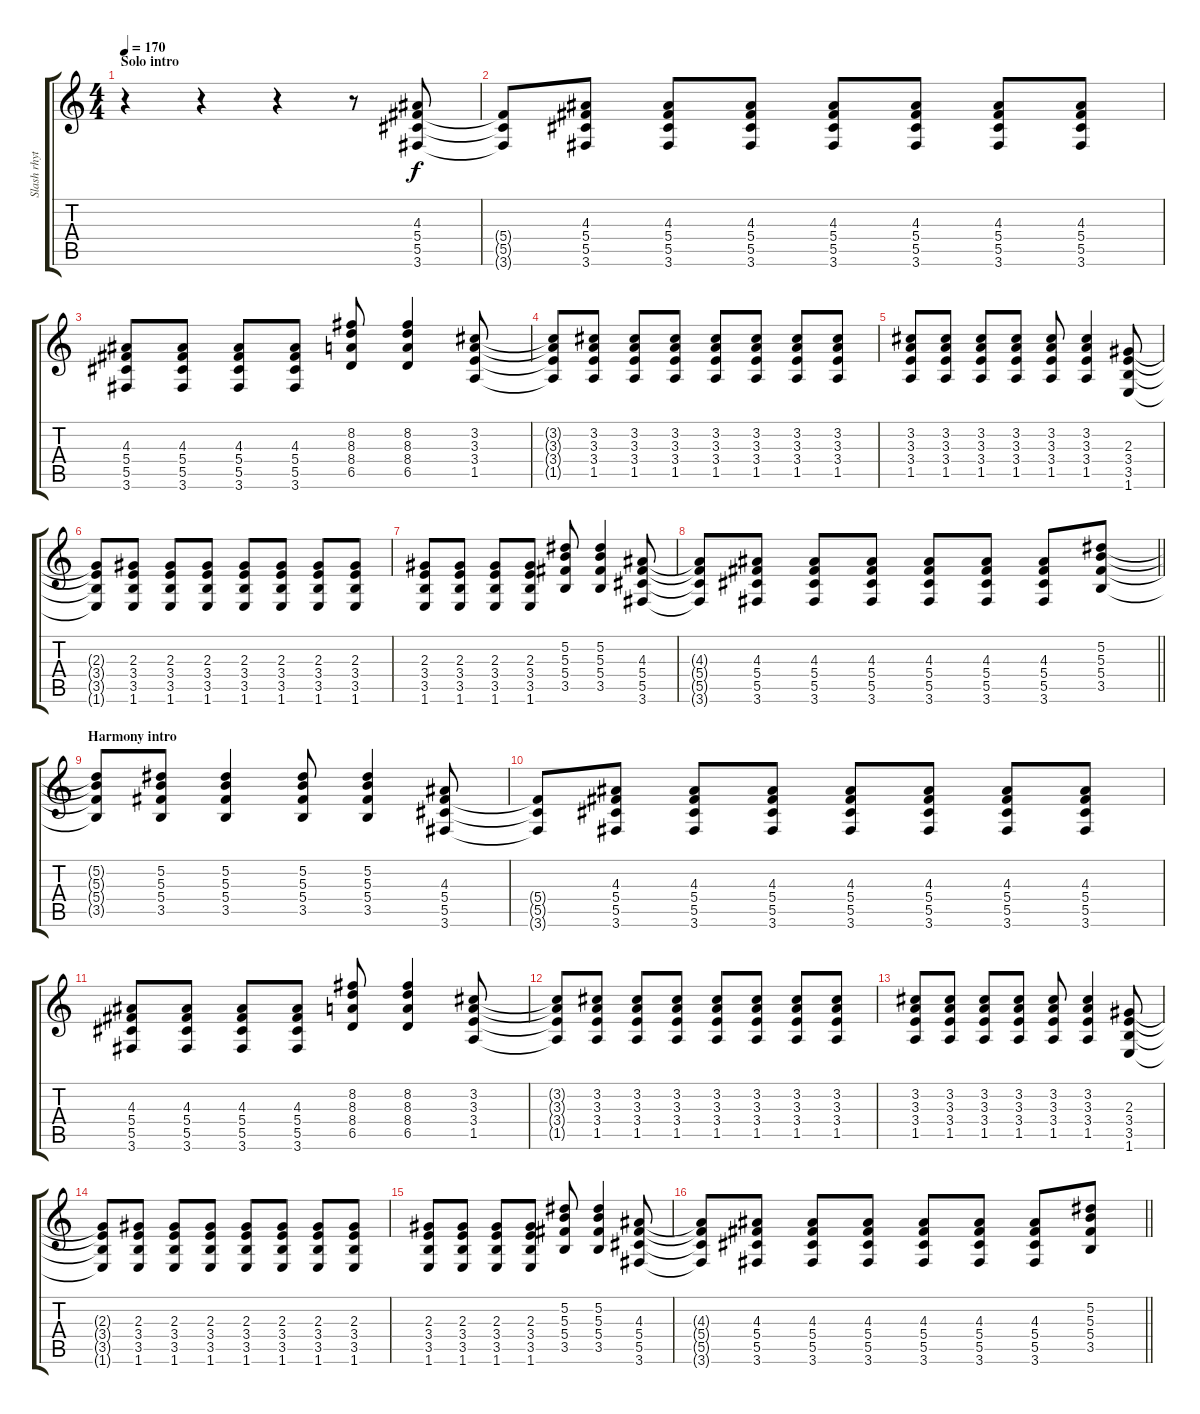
\track ("Slash rhythm" "Slash rhyt") {instrument distortionguitar}
\staff {score tabs}
\tuning (Eb4 Bb3 Gb3 Db3 Ab2 Eb2) {hide}
\ts (4 4)
\section ("" "Solo intro")
\tempo 170
\clef g2
\ks c
r.4{dy f volume 10} r.4 r.4 r.8 (4.3 5.4 5.5 3.6).8 |
(5.4{t} 5.5{t} 3.6{t}).8 (4.3 5.4 5.5 3.6).8 (4.3 5.4 5.5 3.6).8 (4.3 5.4 5.5 3.6).8 (4.3 5.4 5.5 3.6).8 (4.3 5.4 5.5 3.6).8 (4.3 5.4 5.5 3.6).8 (4.3 5.4 5.5 3.6).8 |
(4.3 5.4 5.5 3.6).8 (4.3 5.4 5.5 3.6).8 (4.3 5.4 5.5 3.6).8 (4.3 5.4 5.5 3.6).8 (8.2 8.3 8.4 6.5).8 (8.2 8.3 8.4 6.5).4 (3.2 3.3 3.4 1.5).8 |
(3.2{t} 3.3{t} 3.4{t} 1.5{t}).8 (3.2 3.3 3.4 1.5).8 (3.2 3.3 3.4 1.5).8 (3.2 3.3 3.4 1.5).8 (3.2 3.3 3.4 1.5).8 (3.2 3.3 3.4 1.5).8 (3.2 3.3 3.4 1.5).8 (3.2 3.3 3.4 1.5).8 |
(3.2 3.3 3.4 1.5).8 (3.2 3.3 3.4 1.5).8 (3.2 3.3 3.4 1.5).8 (3.2 3.3 3.4 1.5).8 (3.2 3.3 3.4 1.5).8 (3.2 3.3 3.4 1.5).4 (2.3 3.4 3.5 1.6).8 |
(2.3{t} 3.4{t} 3.5{t} 1.6{t}).8 (2.3 3.4 3.5 1.6).8 (2.3 3.4 3.5 1.6).8 (2.3 3.4 3.5 1.6).8 (2.3 3.4 3.5 1.6).8 (2.3 3.4 3.5 1.6).8 (2.3 3.4 3.5 1.6).8 (2.3 3.4 3.5 1.6).8 |
(2.3 3.4 3.5 1.6).8 (2.3 3.4 3.5 1.6).8 (2.3 3.4 3.5 1.6).8 (2.3 3.4 3.5 1.6).8 (5.2 5.3 5.4 3.5).8 (5.2 5.3 5.4 3.5).4 (4.3 5.4 5.5 3.6).8 |
\barLineRight lightlight
(4.3{t} 5.4{t} 5.5{t} 3.6{t}).8 (4.3 5.4 5.5 3.6).8 (4.3 5.4 5.5 3.6).8 (4.3 5.4 5.5 3.6).8 (4.3 5.4 5.5 3.6).8 (4.3 5.4 5.5 3.6).8 (4.3 5.4 5.5 3.6).8 (5.2 5.3 5.4 3.5).8 |
\section ("" "Harmony intro")
(5.2{t} 5.3{t} 5.4{t} 3.5{t}).8 (5.2 5.3 5.4 3.5).8 (5.2 5.3 5.4 3.5).4 (5.2 5.3 5.4 3.5).8 (5.2 5.3 5.4 3.5).4 (4.3 5.4 5.5 3.6).8 |
(5.4{t} 5.5{t} 3.6{t}).8 (4.3 5.4 5.5 3.6).8 (4.3 5.4 5.5 3.6).8 (4.3 5.4 5.5 3.6).8 (4.3 5.4 5.5 3.6).8 (4.3 5.4 5.5 3.6).8 (4.3 5.4 5.5 3.6).8 (4.3 5.4 5.5 3.6).8 |
(4.3 5.4 5.5 3.6).8 (4.3 5.4 5.5 3.6).8 (4.3 5.4 5.5 3.6).8 (4.3 5.4 5.5 3.6).8 (8.2 8.3 8.4 6.5).8 (8.2 8.3 8.4 6.5).4 (3.2 3.3 3.4 1.5).8 |
(3.2{t} 3.3{t} 3.4{t} 1.5{t}).8 (3.2 3.3 3.4 1.5).8 (3.2 3.3 3.4 1.5).8 (3.2 3.3 3.4 1.5).8 (3.2 3.3 3.4 1.5).8 (3.2 3.3 3.4 1.5).8 (3.2 3.3 3.4 1.5).8 (3.2 3.3 3.4 1.5).8 |
(3.2 3.3 3.4 1.5).8 (3.2 3.3 3.4 1.5).8 (3.2 3.3 3.4 1.5).8 (3.2 3.3 3.4 1.5).8 (3.2 3.3 3.4 1.5).8 (3.2 3.3 3.4 1.5).4 (2.3 3.4 3.5 1.6).8 |
(2.3{t} 3.4{t} 3.5{t} 1.6{t}).8 (2.3 3.4 3.5 1.6).8 (2.3 3.4 3.5 1.6).8 (2.3 3.4 3.5 1.6).8 (2.3 3.4 3.5 1.6).8 (2.3 3.4 3.5 1.6).8 (2.3 3.4 3.5 1.6).8 (2.3 3.4 3.5 1.6).8 |
(2.3 3.4 3.5 1.6).8 (2.3 3.4 3.5 1.6).8 (2.3 3.4 3.5 1.6).8 (2.3 3.4 3.5 1.6).8 (5.2 5.3 5.4 3.5).8 (5.2 5.3 5.4 3.5).4 (4.3 5.4 5.5 3.6).8 |
\barLineRight lightlight
(4.3{t} 5.4{t} 5.5{t} 3.6{t}).8 (4.3 5.4 5.5 3.6).8 (4.3 5.4 5.5 3.6).8 (4.3 5.4 5.5 3.6).8 (4.3 5.4 5.5 3.6).8 (4.3 5.4 5.5 3.6).8 (4.3 5.4 5.5 3.6).8 (5.2 5.3 5.4 3.5).8
